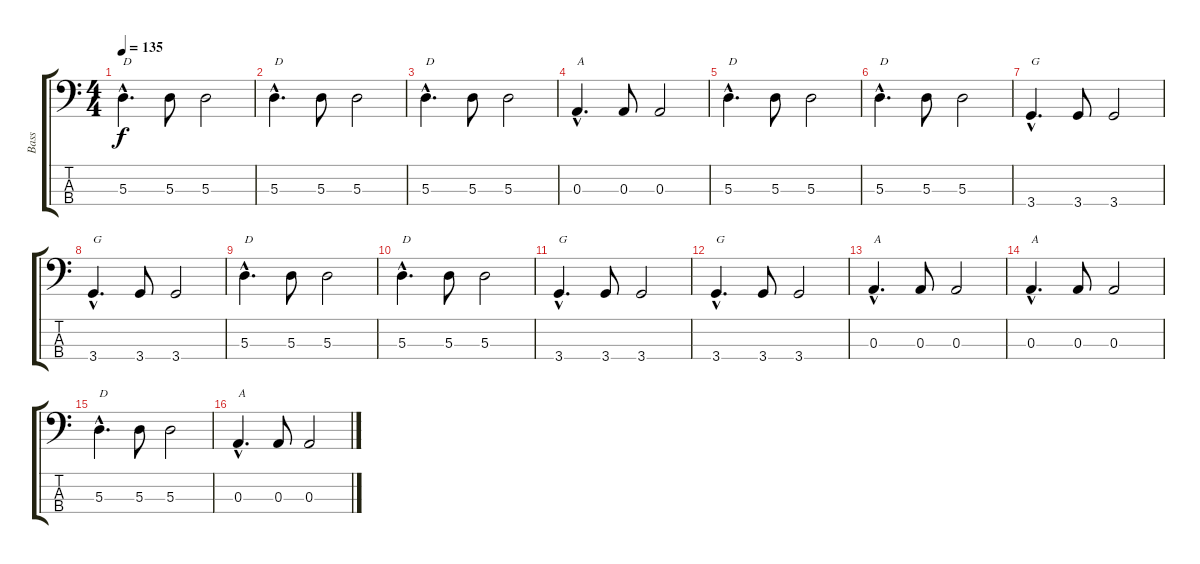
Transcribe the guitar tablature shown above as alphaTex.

\track ("Bass" "Bass") {instrument electricbassfinger}
\staff {score tabs}
\tuning (G2 D2 A1 E1) {hide}
\ts (4 4)
\tempo 135
\clef f4
\ks c
5.3{hac}.4{d txt "D" dy f} 5.3.8 5.3.2 |
5.3{hac}.4{d txt "D"} 5.3.8 5.3.2 |
5.3{hac}.4{d txt "D"} 5.3.8 5.3.2 |
0.3{hac}.4{d txt "A"} 0.3.8 0.3.2 |
5.3{hac}.4{d txt "D"} 5.3.8 5.3.2 |
5.3{hac}.4{d txt "D"} 5.3.8 5.3.2 |
3.4{hac}.4{d txt "G"} 3.4.8 3.4.2 |
3.4{hac}.4{d txt "G"} 3.4.8 3.4.2 |
5.3{hac}.4{d txt "D"} 5.3.8 5.3.2 |
5.3{hac}.4{d txt "D"} 5.3.8 5.3.2 |
3.4{hac}.4{d txt "G"} 3.4.8 3.4.2 |
3.4{hac}.4{d txt "G"} 3.4.8 3.4.2 |
0.3{hac}.4{d txt "A"} 0.3.8 0.3.2 |
0.3{hac}.4{d txt "A"} 0.3.8 0.3.2 |
5.3{hac}.4{d txt "D"} 5.3.8 5.3.2 |
0.3{hac}.4{d txt "A"} 0.3.8 0.3.2
